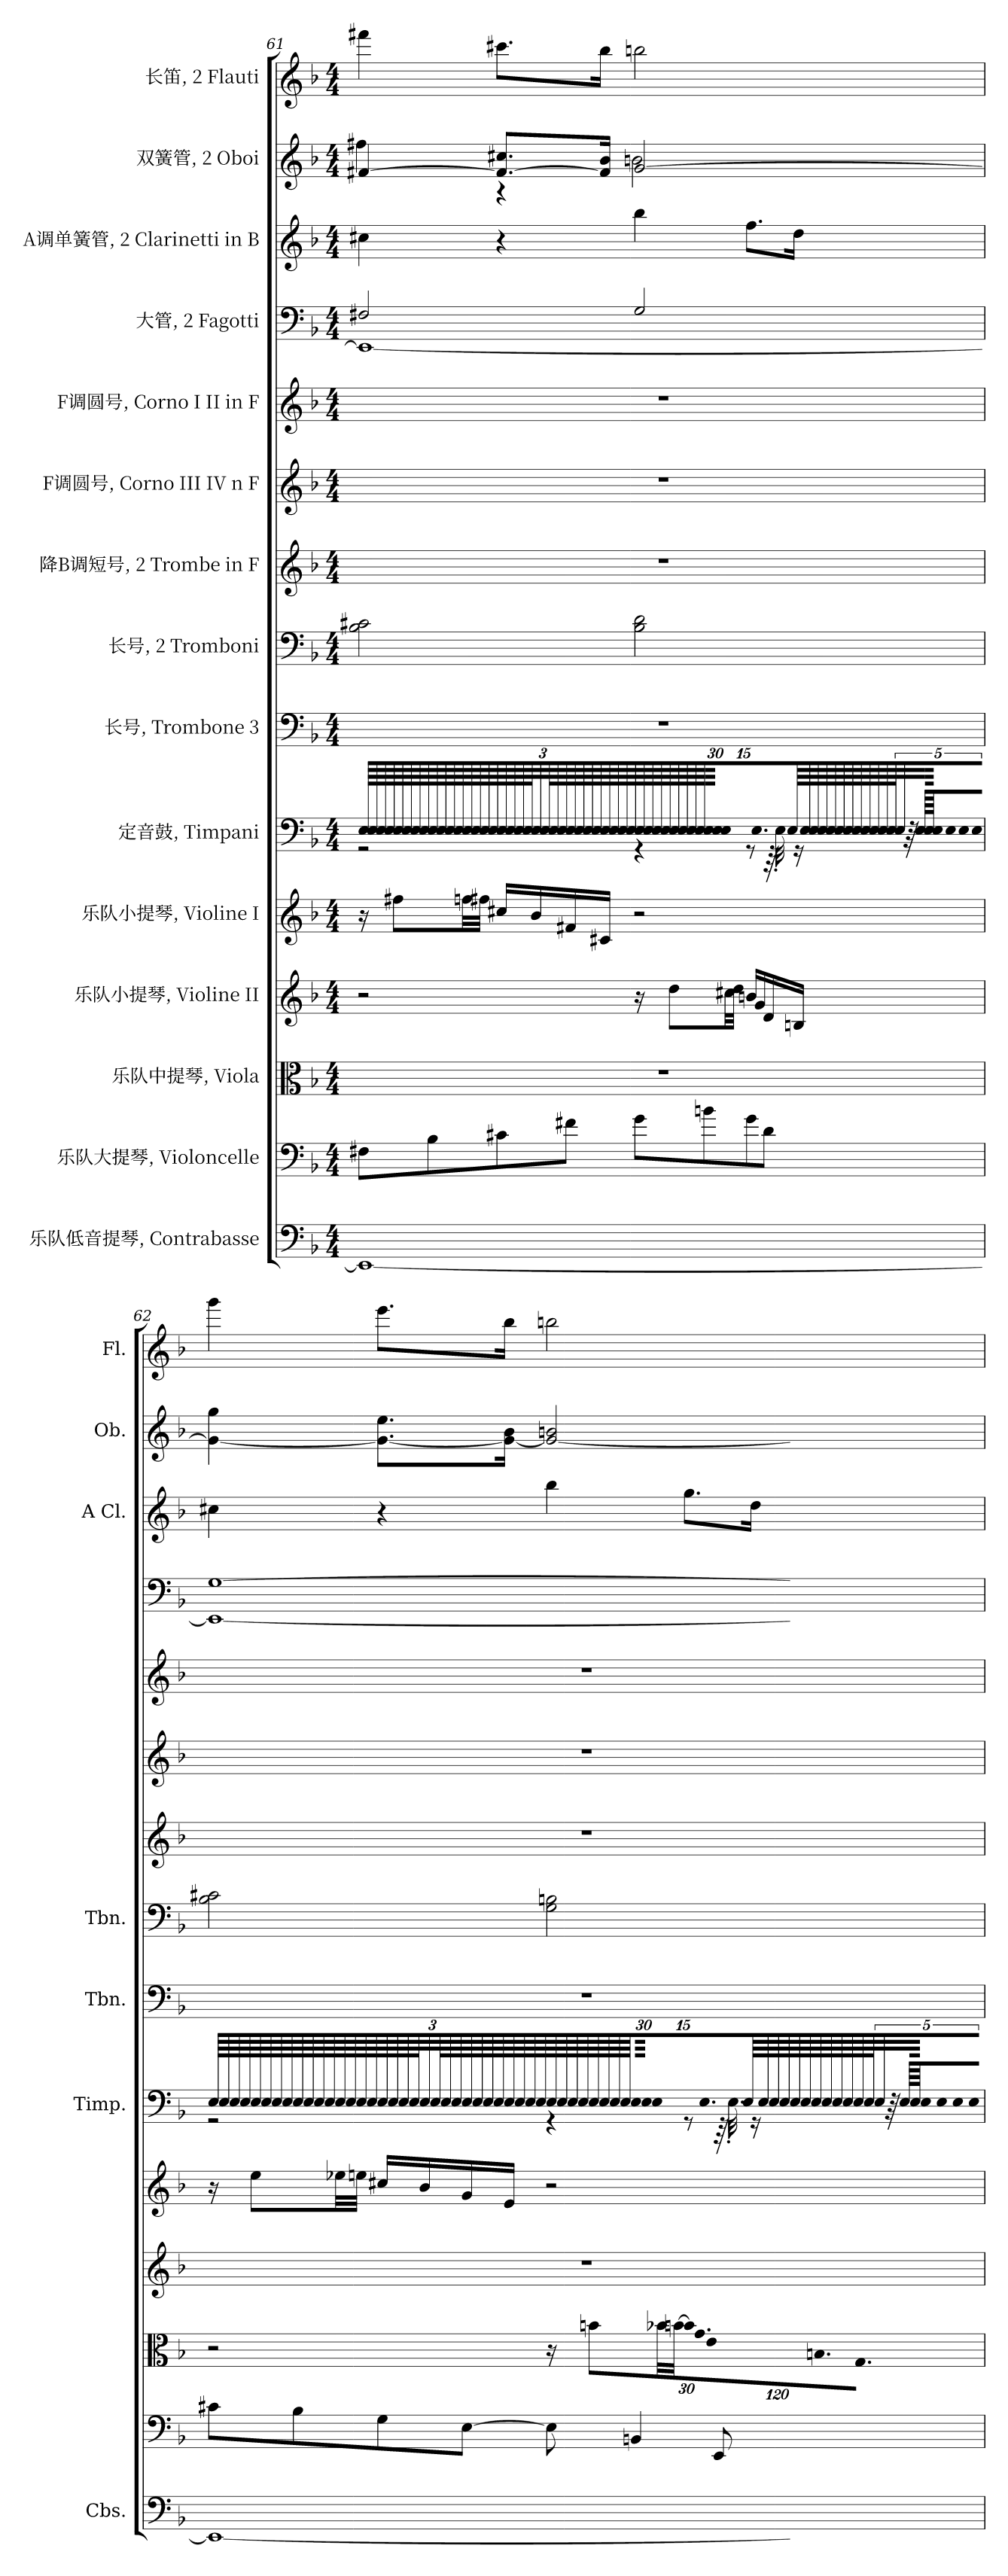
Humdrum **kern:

**kern	**kern	**kern	**kern	**kern	**kern	**kern	**kern	**kern	**kern	**kern	**kern	**kern	**kern	**kern
*part15	*part14	*part13	*part12	*part11	*part10	*part9	*part8	*part7	*part6	*part5	*part4	*part3	*part2	*part1
*staff15	*staff14	*staff13	*staff12	*staff11	*staff10	*staff9	*staff8	*staff7	*staff6	*staff5	*staff4	*staff3	*staff2	*staff1
*I"乐队低音提琴, Contrabasse	*I"乐队大提琴, Violoncelle	*I"乐队中提琴, Viola	*I"乐队小提琴, Violine II	*I"乐队小提琴, Violine I	*I"定音鼓, Timpani	*I"长号, Trombone 3	*I"长号, 2 Tromboni	*I"降B调短号, 2 Trombe in F	*I"F调圆号, Corno III IV n F	*I"F调圆号, Corno I II in F	*I"大管, 2 Fagotti	*I"A调单簧管, 2 Clarinetti in B	*I"双簧管, 2 Oboi	*I"长笛, 2 Flauti
*I'Cbs.	*	*	*	*	*I'Timp.	*I'Tbn.	*I'Tbn.	*	*	*	*	*I'A Cl.	*I'Ob.	*I'Fl.
!!LO:PB:g=z
*clefF4	*clefF4	*clefC3	*clefG2	*clefG2	*clefF4	*clefF4	*clefF4	*clefG2	*clefG2	*clefG2	*clefF4	*clefG2	*clefG2	*clefG2
*ITrd7c12	*	*	*	*	*	*	*	*ITrd1c2	*ITrd4c7	*ITrd4c7	*	*ITrd2c3	*	*
*k[b-]	*k[b-]	*k[b-]	*k[b-]	*k[b-]	*k[b-]	*k[b-]	*k[b-]	*k[b-e-a-]	*k[b-e-]	*k[b-e-]	*k[b-]	*k[f#c#]	*k[b-]	*k[b-]
*M4/4	*M4/4	*M4/4	*M4/4	*M4/4	*M4/4	*M4/4	*M4/4	*M4/4	*M4/4	*M4/4	*M4/4	*M4/4	*M4/4	*M4/4
*MM49	*MM49	*MM49	*MM49	*MM49	*MM49	*MM49	*MM49	*MM49	*MM49	*MM49	*MM49	*MM49	*MM49	*MM49
=61	=61	=61	=61	=61	=61	=61	=61	=61	=61	=61	=61	=61	=61	=61
*	*	*	*	*	*^	*	*	*	*	*	*^	*	*^	*
1EEE_	8F#X\L	1r	2r	16r	64E/LLLL	2r	1r	2B-\ 2c#X\	1r	1r	1r	2F#X/	1EE_	4a#X\	[4f#X/	4ff#X\	4fff#X\
.	.	.	.	.	64E/	.	.	.	.	.	.	.	.	.	.	.	.
.	.	.	.	.	64E/	.	.	.	.	.	.	.	.	.	.	.	.
.	.	.	.	.	64E/	.	.	.	.	.	.	.	.	.	.	.	.
.	.	.	.	8ff#X\L	64E/	.	.	.	.	.	.	.	.	.	.	.	.
.	.	.	.	.	64E/	.	.	.	.	.	.	.	.	.	.	.	.
.	.	.	.	.	64E/	.	.	.	.	.	.	.	.	.	.	.	.
.	.	.	.	.	64E/	.	.	.	.	.	.	.	.	.	.	.	.
.	8B-\	.	.	.	64E/	.	.	.	.	.	.	.	.	.	.	.	.
.	.	.	.	.	64E/	.	.	.	.	.	.	.	.	.	.	.	.
.	.	.	.	.	64E/	.	.	.	.	.	.	.	.	.	.	.	.
.	.	.	.	.	64E/	.	.	.	.	.	.	.	.	.	.	.	.
.	.	.	.	32ffn\LL	64E/	.	.	.	.	.	.	.	.	.	.	.	.
.	.	.	.	.	64E/	.	.	.	.	.	.	.	.	.	.	.	.
.	.	.	.	32ff#X\JJJ	64E/	.	.	.	.	.	.	.	.	.	.	.	.
.	.	.	.	.	64E/	.	.	.	.	.	.	.	.	.	.	.	.
.	8c#X\	.	.	16cc#X/LL	64E/	.	.	.	.	.	.	.	.	4r	8.f#/_ 8.cc#X/L	4r	8.ccc#X\L
.	.	.	.	.	64E/	.	.	.	.	.	.	.	.	.	.	.	.
.	.	.	.	.	64E/	.	.	.	.	.	.	.	.	.	.	.	.
.	.	.	.	.	64E/J	.	.	.	.	.	.	.	.	.	.	.	.
*	*	*	*	*	*Xbrackettup	*	*	*	*	*	*	*	*	*	*	*	*
.	.	.	.	16b-/	48E/	.	.	.	.	.	.	.	.	.	.	.	.
.	.	.	.	.	96E/L	.	.	.	.	.	.	.	.	.	.	.	.
.	.	.	.	.	64E/	.	.	.	.	.	.	.	.	.	.	.	.
.	.	.	.	.	64E/	.	.	.	.	.	.	.	.	.	.	.	.
.	8f#X\J	.	.	16f#X/	64E/	.	.	.	.	.	.	.	.	.	.	.	.
.	.	.	.	.	64E/	.	.	.	.	.	.	.	.	.	.	.	.
.	.	.	.	.	64E/	.	.	.	.	.	.	.	.	.	.	.	.
.	.	.	.	.	64E/	.	.	.	.	.	.	.	.	.	.	.	.
.	.	.	.	16c#X/JJ	64E/	.	.	.	.	.	.	.	.	.	16f#/] 16b-/Jk	.	16bb-\Jk
.	.	.	.	.	64E/	.	.	.	.	.	.	.	.	.	.	.	.
.	.	.	.	.	64E/	.	.	.	.	.	.	.	.	.	.	.	.
.	.	.	.	.	64E/	.	.	.	.	.	.	.	.	.	.	.	.
.	8g\L	.	16r	2r	64E/	4r	.	2B-\ 2d\	.	.	.	2G/	.	4gg\	[2g/	2bn\	2bbn\
.	.	.	.	.	64E/	.	.	.	.	.	.	.	.	.	.	.	.
.	.	.	.	.	64E/	.	.	.	.	.	.	.	.	.	.	.	.
.	.	.	.	.	64E/	.	.	.	.	.	.	.	.	.	.	.	.
.	.	.	8dd\L	.	64E/	.	.	.	.	.	.	.	.	.	.	.	.
.	.	.	.	.	64E/	.	.	.	.	.	.	.	.	.	.	.	.
.	.	.	.	.	64E/	.	.	.	.	.	.	.	.	.	.	.	.
.	.	.	.	.	64E/	.	.	.	.	.	.	.	.	.	.	.	.
!	!	!	!	!	!LO:N:vis=256%9	!	!	!	!	!	!	!	!	!	!	!	!
.	8bn\	.	.	.	960%17E/	.	.	.	.	.	.	.	.	.	.	.	.
!	!	!	!	!	!LO:N:vis=256%9	!	!	!	!	!	!	!	!	!	!	!	!
.	.	.	.	.	960%17E/	.	.	.	.	.	.	.	.	.	.	.	.
.	.	.	.	.	1920ryy	.	.	.	.	.	.	.	.	.	.	.	.
!	!	!	!	!	!LO:N:vis=256%9	!	!	!	!	!	!	!	!	!	!	!	!
.	.	.	.	.	960%17E/	.	.	.	.	.	.	.	.	.	.	.	.
!	!	!	!	!	!LO:N:vis=256.	!	!	!	!	!	!	!	!	!	!	!	!
.	.	.	.	.	1920%17E/K	.	.	.	.	.	.	.	.	.	.	.	.
.	.	.	32cc#X\LL	.	64E/	.	.	.	.	.	.	.	.	.	.	.	.
.	.	.	.	.	64E/	.	.	.	.	.	.	.	.	.	.	.	.
.	.	.	32dd\JJJ	.	64E/	.	.	.	.	.	.	.	.	.	.	.	.
.	.	.	.	.	64E/	.	.	.	.	.	.	.	.	.	.	.	.
.	8g\	.	16bn/LL	.	64E/	8r	.	.	.	.	.	.	.	8.dd\L	.	.	.
.	.	.	.	.	64E/	.	.	.	.	.	.	.	.	.	.	.	.
.	.	.	.	.	64E/	.	.	.	.	.	.	.	.	.	.	.	.
.	.	.	.	.	64E/	.	.	.	.	.	.	.	.	.	.	.	.
.	.	.	16g/	.	64E/	.	.	.	.	.	.	.	.	.	.	.	.
.	.	.	.	.	64E/	.	.	.	.	.	.	.	.	.	.	.	.
.	.	.	.	.	64E/	.	.	.	.	.	.	.	.	.	.	.	.
.	.	.	.	.	64E/J	.	.	.	.	.	.	.	.	.	.	.	.
*	*	*	*	*	*brackettup	*	*	*	*	*	*	*	*	*	*	*	*
.	8d\J	.	16d/	.	40E/JJJ	64r	.	.	.	.	.	.	.	.	.	.	.
.	.	.	.	.	.	32.E'\	.	.	.	.	.	.	.	.	.	.	.
.	.	.	.	.	80r	.	.	.	.	.	.	.	.	.	.	.	.
.	.	.	.	.	80E/LLLL	.	.	.	.	.	.	.	.	.	.	.	.
.	.	.	.	.	80E/	.	.	.	.	.	.	.	.	.	.	.	.
.	.	.	16Bn/JJ	.	64E/	16r	.	.	.	.	.	.	.	16b\Jk	.	.	.
.	.	.	.	.	64E/	.	.	.	.	.	.	.	.	.	.	.	.
.	.	.	.	.	64E/	.	.	.	.	.	.	.	.	.	.	.	.
.	.	.	.	.	64E/JJJJ	.	.	.	.	.	.	.	.	.	.	.	.
*	*	*	*	*	*	*	*	*	*	*	*	*	*	*	*v	*v	*
!!LO:PB:g=z
=62	=62	=62	=62	=62	=62	=62	=62	=62	=62	=62	=62	=62	=62	=62	=62	=62
1EEE_	8c#X\L	2r	1r	16r	64E/LLLL	2r	1r	2B-\ 2c#X\	1r	1r	1r	[1G	1EE_	4a#X\	4g\_ 4gg\	4ggg\
.	.	.	.	.	64E/	.	.	.	.	.	.	.	.	.	.	.
.	.	.	.	.	64E/	.	.	.	.	.	.	.	.	.	.	.
.	.	.	.	.	64E/	.	.	.	.	.	.	.	.	.	.	.
.	.	.	.	8ee\L	64E/	.	.	.	.	.	.	.	.	.	.	.
.	.	.	.	.	64E/	.	.	.	.	.	.	.	.	.	.	.
.	.	.	.	.	64E/	.	.	.	.	.	.	.	.	.	.	.
.	.	.	.	.	64E/	.	.	.	.	.	.	.	.	.	.	.
.	8B-\	.	.	.	64E/	.	.	.	.	.	.	.	.	.	.	.
.	.	.	.	.	64E/	.	.	.	.	.	.	.	.	.	.	.
.	.	.	.	.	64E/	.	.	.	.	.	.	.	.	.	.	.
.	.	.	.	.	64E/	.	.	.	.	.	.	.	.	.	.	.
.	.	.	.	32ee-X\LL	64E/	.	.	.	.	.	.	.	.	.	.	.
.	.	.	.	.	64E/	.	.	.	.	.	.	.	.	.	.	.
.	.	.	.	32een\JJJ	64E/	.	.	.	.	.	.	.	.	.	.	.
.	.	.	.	.	64E/	.	.	.	.	.	.	.	.	.	.	.
.	8G\	.	.	16cc#X/LL	64E/	.	.	.	.	.	.	.	.	4r	8.g\_ 8.ee\L	8.eee\L
.	.	.	.	.	64E/	.	.	.	.	.	.	.	.	.	.	.
.	.	.	.	.	64E/	.	.	.	.	.	.	.	.	.	.	.
.	.	.	.	.	64E/J	.	.	.	.	.	.	.	.	.	.	.
*	*	*	*	*	*Xbrackettup	*	*	*	*	*	*	*	*	*	*	*
.	.	.	.	16b-/	48E/	.	.	.	.	.	.	.	.	.	.	.
.	.	.	.	.	96E/L	.	.	.	.	.	.	.	.	.	.	.
.	.	.	.	.	64E/	.	.	.	.	.	.	.	.	.	.	.
.	.	.	.	.	64E/	.	.	.	.	.	.	.	.	.	.	.
.	[8E\J	.	.	16g/	64E/	.	.	.	.	.	.	.	.	.	.	.
.	.	.	.	.	64E/	.	.	.	.	.	.	.	.	.	.	.
.	.	.	.	.	64E/	.	.	.	.	.	.	.	.	.	.	.
.	.	.	.	.	64E/	.	.	.	.	.	.	.	.	.	.	.
.	.	.	.	16e/JJ	64E/	.	.	.	.	.	.	.	.	.	16g\_ 16b-\Jk	16bb-\Jk
.	.	.	.	.	64E/	.	.	.	.	.	.	.	.	.	.	.
.	.	.	.	.	64E/	.	.	.	.	.	.	.	.	.	.	.
.	.	.	.	.	64E/	.	.	.	.	.	.	.	.	.	.	.
.	8E\]	16r	.	2r	64E/	4r	.	2G\ 2Bn\	.	.	.	.	.	4gg\	2g/_ 2bn/	2bbn\
.	.	.	.	.	64E/	.	.	.	.	.	.	.	.	.	.	.
.	.	.	.	.	64E/	.	.	.	.	.	.	.	.	.	.	.
.	.	.	.	.	64E/	.	.	.	.	.	.	.	.	.	.	.
.	.	8bn\L	.	.	64E/	.	.	.	.	.	.	.	.	.	.	.
.	.	.	.	.	64E/	.	.	.	.	.	.	.	.	.	.	.
.	.	.	.	.	64E/	.	.	.	.	.	.	.	.	.	.	.
.	.	.	.	.	64E/	.	.	.	.	.	.	.	.	.	.	.
!	!	!	!	!	!LO:N:vis=256%9	!	!	!	!	!	!	!	!	!	!	!
.	4BBn/	.	.	.	960%17E/	.	.	.	.	.	.	.	.	.	.	.
!	!	!	!	!	!LO:N:vis=256%9	!	!	!	!	!	!	!	!	!	!	!
.	.	.	.	.	960%17E/	.	.	.	.	.	.	.	.	.	.	.
.	.	.	.	.	1920ryy	.	.	.	.	.	.	.	.	.	.	.
!	!	!	!	!	!LO:N:vis=256%9	!	!	!	!	!	!	!	!	!	!	!
.	.	.	.	.	960%17E/	.	.	.	.	.	.	.	.	.	.	.
!	!	!	!	!	!LO:N:vis=256.	!	!	!	!	!	!	!	!	!	!	!
.	.	.	.	.	1920%17E/K	.	.	.	.	.	.	.	.	.	.	.
.	.	32b-X\LL	.	.	64E/	.	.	.	.	.	.	.	.	.	.	.
.	.	.	.	.	64E/	.	.	.	.	.	.	.	.	.	.	.
.	.	[32bn\	.	.	64E/	.	.	.	.	.	.	.	.	.	.	.
.	.	.	.	.	64E/	.	.	.	.	.	.	.	.	.	.	.
*	*	*Xbrackettup	*	*	*	*	*	*	*	*	*	*	*	*	*	*
!	!	!LO:N:vis=256%9	!	!	!	!	!	!	!	!	!	!	!	!	!	!
.	.	960%17b\K]	.	.	64E/	8r	.	.	.	.	.	.	.	8.ee\L	.	.
.	.	.	.	.	64E/	.	.	.	.	.	.	.	.	.	.	.
!	!	!LO:N:vis=32.	!	!	!	!	!	!	!	!	!	!	!	!	!	!
.	.	1920%103g\J	.	.	.	.	.	.	.	.	.	.	.	.	.	.
.	.	.	.	.	64E/	.	.	.	.	.	.	.	.	.	.	.
.	.	.	.	.	64E/	.	.	.	.	.	.	.	.	.	.	.
.	.	.	.	.	64E/	.	.	.	.	.	.	.	.	.	.	.
!	!	!LO:N:vis=16	!	!	!	!	!	!	!	!	!	!	!	!	!	!
.	.	1920%137e\	.	.	.	.	.	.	.	.	.	.	.	.	.	.
.	.	.	.	.	64E/	.	.	.	.	.	.	.	.	.	.	.
.	.	.	.	.	64E/	.	.	.	.	.	.	.	.	.	.	.
.	.	.	.	.	64E/J	.	.	.	.	.	.	.	.	.	.	.
*	*	*	*	*	*brackettup	*	*	*	*	*	*	*	*	*	*	*
.	8EE/	.	.	.	40E/JJJ	64r	.	.	.	.	.	.	.	.	.	.
.	.	.	.	.	.	32.E'\	.	.	.	.	.	.	.	.	.	.
!	!	!LO:N:vis=32.	!	!	!	!	!	!	!	!	!	!	!	!	!	!
.	.	1920%103Bn\L	.	.	.	.	.	.	.	.	.	.	.	.	.	.
.	.	.	.	.	80r	.	.	.	.	.	.	.	.	.	.	.
.	.	.	.	.	80E/LLLL	.	.	.	.	.	.	.	.	.	.	.
.	.	.	.	.	80E/	.	.	.	.	.	.	.	.	.	.	.
.	.	.	.	.	64E/	16r	.	.	.	.	.	.	.	16b\Jk	.	.
!	!	!LO:N:vis=32.	!	!	!	!	!	!	!	!	!	!	!	!	!	!
.	.	1920%103G\JJJ	.	.	.	.	.	.	.	.	.	.	.	.	.	.
.	.	.	.	.	64E/	.	.	.	.	.	.	.	.	.	.	.
.	.	.	.	.	64E/	.	.	.	.	.	.	.	.	.	.	.
.	.	.	.	.	64E/JJJJ	.	.	.	.	.	.	.	.	.	.	.
*	*	*	*	*	*v	*v	*	*	*	*	*	*v	*v	*	*	*
=	=	=	=	=	=	=	=	=	=	=	=	=	=	=
*-	*-	*-	*-	*-	*-	*-	*-	*-	*-	*-	*-	*-	*-	*-
